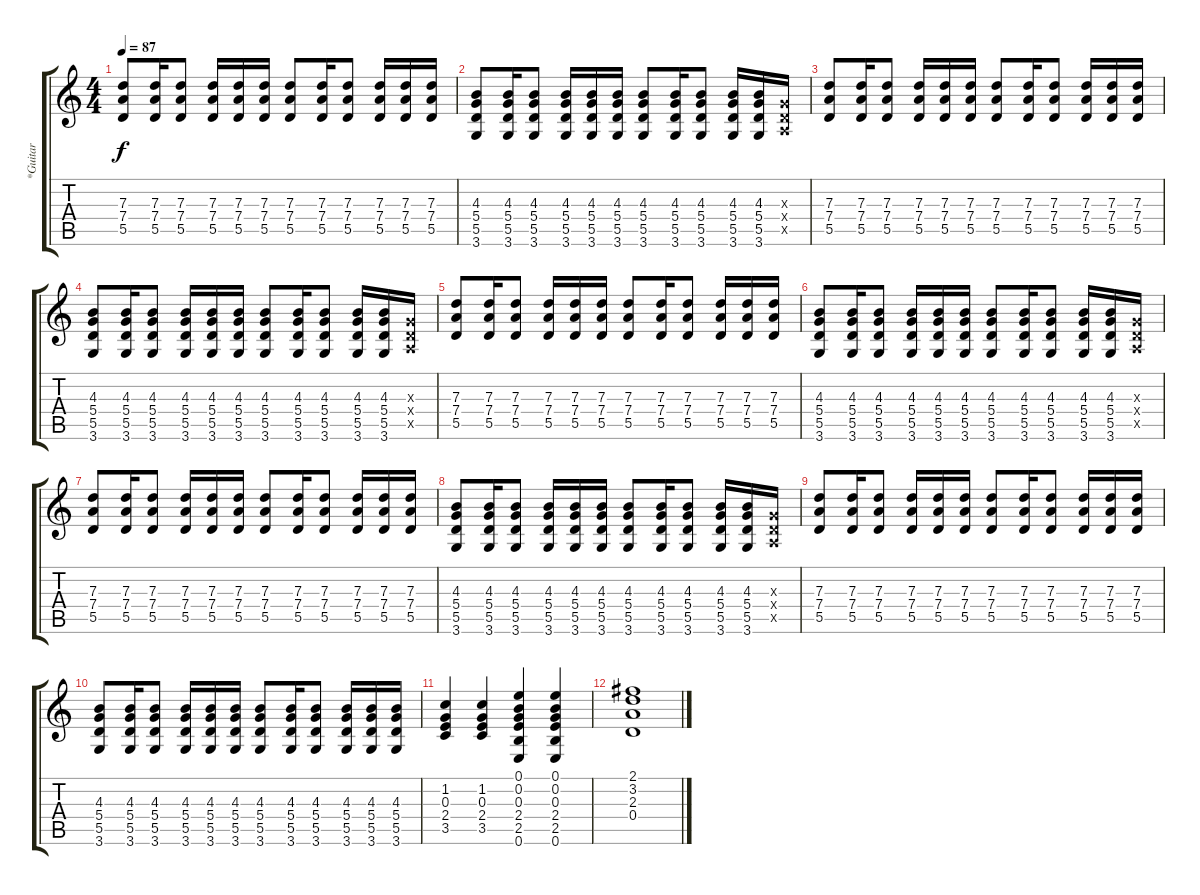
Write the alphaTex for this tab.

\track ("*Guitar" "*Guitar") {instrument overdrivenguitar}
\staff {score tabs}
\tuning (E4 B3 G3 D3 A2 E2) {hide}
\ts (4 4)
\tempo 87
\clef g2
\ks c
(7.3 7.4 5.5).8{dy f} (7.3 7.4 5.5).16 (7.3 7.4 5.5).8 (7.3 7.4 5.5).16 (7.3 7.4 5.5).16 (7.3 7.4 5.5).16 (7.3 7.4 5.5).8 (7.3 7.4 5.5).16 (7.3 7.4 5.5).8 (7.3 7.4 5.5).16 (7.3 7.4 5.5).16 (7.3 7.4 5.5).16 |
(4.3 5.4 5.5 3.6).8 (4.3 5.4 5.5 3.6).16 (4.3 5.4 5.5 3.6).8 (4.3 5.4 5.5 3.6).16 (4.3 5.4 5.5 3.6).16 (4.3 5.4 5.5 3.6).16 (4.3 5.4 5.5 3.6).8 (4.3 5.4 5.5 3.6).16 (4.3 5.4 5.5 3.6).8 (4.3 5.4 5.5 3.6).16 (4.3 5.4 5.5 3.6).16 (0.3{x} 0.4{x} 0.5{x}).16 |
(7.3 7.4 5.5).8 (7.3 7.4 5.5).16 (7.3 7.4 5.5).8 (7.3 7.4 5.5).16 (7.3 7.4 5.5).16 (7.3 7.4 5.5).16 (7.3 7.4 5.5).8 (7.3 7.4 5.5).16 (7.3 7.4 5.5).8 (7.3 7.4 5.5).16 (7.3 7.4 5.5).16 (7.3 7.4 5.5).16 |
(4.3 5.4 5.5 3.6).8 (4.3 5.4 5.5 3.6).16 (4.3 5.4 5.5 3.6).8 (4.3 5.4 5.5 3.6).16 (4.3 5.4 5.5 3.6).16 (4.3 5.4 5.5 3.6).16 (4.3 5.4 5.5 3.6).8 (4.3 5.4 5.5 3.6).16 (4.3 5.4 5.5 3.6).8 (4.3 5.4 5.5 3.6).16 (4.3 5.4 5.5 3.6).16 (0.3{x} 0.4{x} 0.5{x}).16 |
(7.3 7.4 5.5).8 (7.3 7.4 5.5).16 (7.3 7.4 5.5).8 (7.3 7.4 5.5).16 (7.3 7.4 5.5).16 (7.3 7.4 5.5).16 (7.3 7.4 5.5).8 (7.3 7.4 5.5).16 (7.3 7.4 5.5).8 (7.3 7.4 5.5).16 (7.3 7.4 5.5).16 (7.3 7.4 5.5).16 |
(4.3 5.4 5.5 3.6).8 (4.3 5.4 5.5 3.6).16 (4.3 5.4 5.5 3.6).8 (4.3 5.4 5.5 3.6).16 (4.3 5.4 5.5 3.6).16 (4.3 5.4 5.5 3.6).16 (4.3 5.4 5.5 3.6).8 (4.3 5.4 5.5 3.6).16 (4.3 5.4 5.5 3.6).8 (4.3 5.4 5.5 3.6).16 (4.3 5.4 5.5 3.6).16 (0.3{x} 0.4{x} 0.5{x}).16 |
(7.3 7.4 5.5).8 (7.3 7.4 5.5).16 (7.3 7.4 5.5).8 (7.3 7.4 5.5).16 (7.3 7.4 5.5).16 (7.3 7.4 5.5).16 (7.3 7.4 5.5).8 (7.3 7.4 5.5).16 (7.3 7.4 5.5).8 (7.3 7.4 5.5).16 (7.3 7.4 5.5).16 (7.3 7.4 5.5).16 |
(4.3 5.4 5.5 3.6).8 (4.3 5.4 5.5 3.6).16 (4.3 5.4 5.5 3.6).8 (4.3 5.4 5.5 3.6).16 (4.3 5.4 5.5 3.6).16 (4.3 5.4 5.5 3.6).16 (4.3 5.4 5.5 3.6).8 (4.3 5.4 5.5 3.6).16 (4.3 5.4 5.5 3.6).8 (4.3 5.4 5.5 3.6).16 (4.3 5.4 5.5 3.6).16 (0.3{x} 0.4{x} 0.5{x}).16 |
(7.3 7.4 5.5).8 (7.3 7.4 5.5).16 (7.3 7.4 5.5).8 (7.3 7.4 5.5).16 (7.3 7.4 5.5).16 (7.3 7.4 5.5).16 (7.3 7.4 5.5).8 (7.3 7.4 5.5).16 (7.3 7.4 5.5).8 (7.3 7.4 5.5).16 (7.3 7.4 5.5).16 (7.3 7.4 5.5).16 |
(4.3 5.4 5.5 3.6).8 (4.3 5.4 5.5 3.6).16 (4.3 5.4 5.5 3.6).8 (4.3 5.4 5.5 3.6).16 (4.3 5.4 5.5 3.6).16 (4.3 5.4 5.5 3.6).16 (4.3 5.4 5.5 3.6).8 (4.3 5.4 5.5 3.6).16 (4.3 5.4 5.5 3.6).8 (4.3 5.4 5.5 3.6).16 (4.3 5.4 5.5 3.6).16 (4.3 5.4 5.5 3.6).16 |
(1.2 0.3 2.4 3.5).4 (1.2 0.3 2.4 3.5).4 (0.1 0.2 0.3 2.4 2.5 0.6).4 (0.1 0.2 0.3 2.4 2.5 0.6).4 |
(2.1 3.2 2.3 0.4).1
